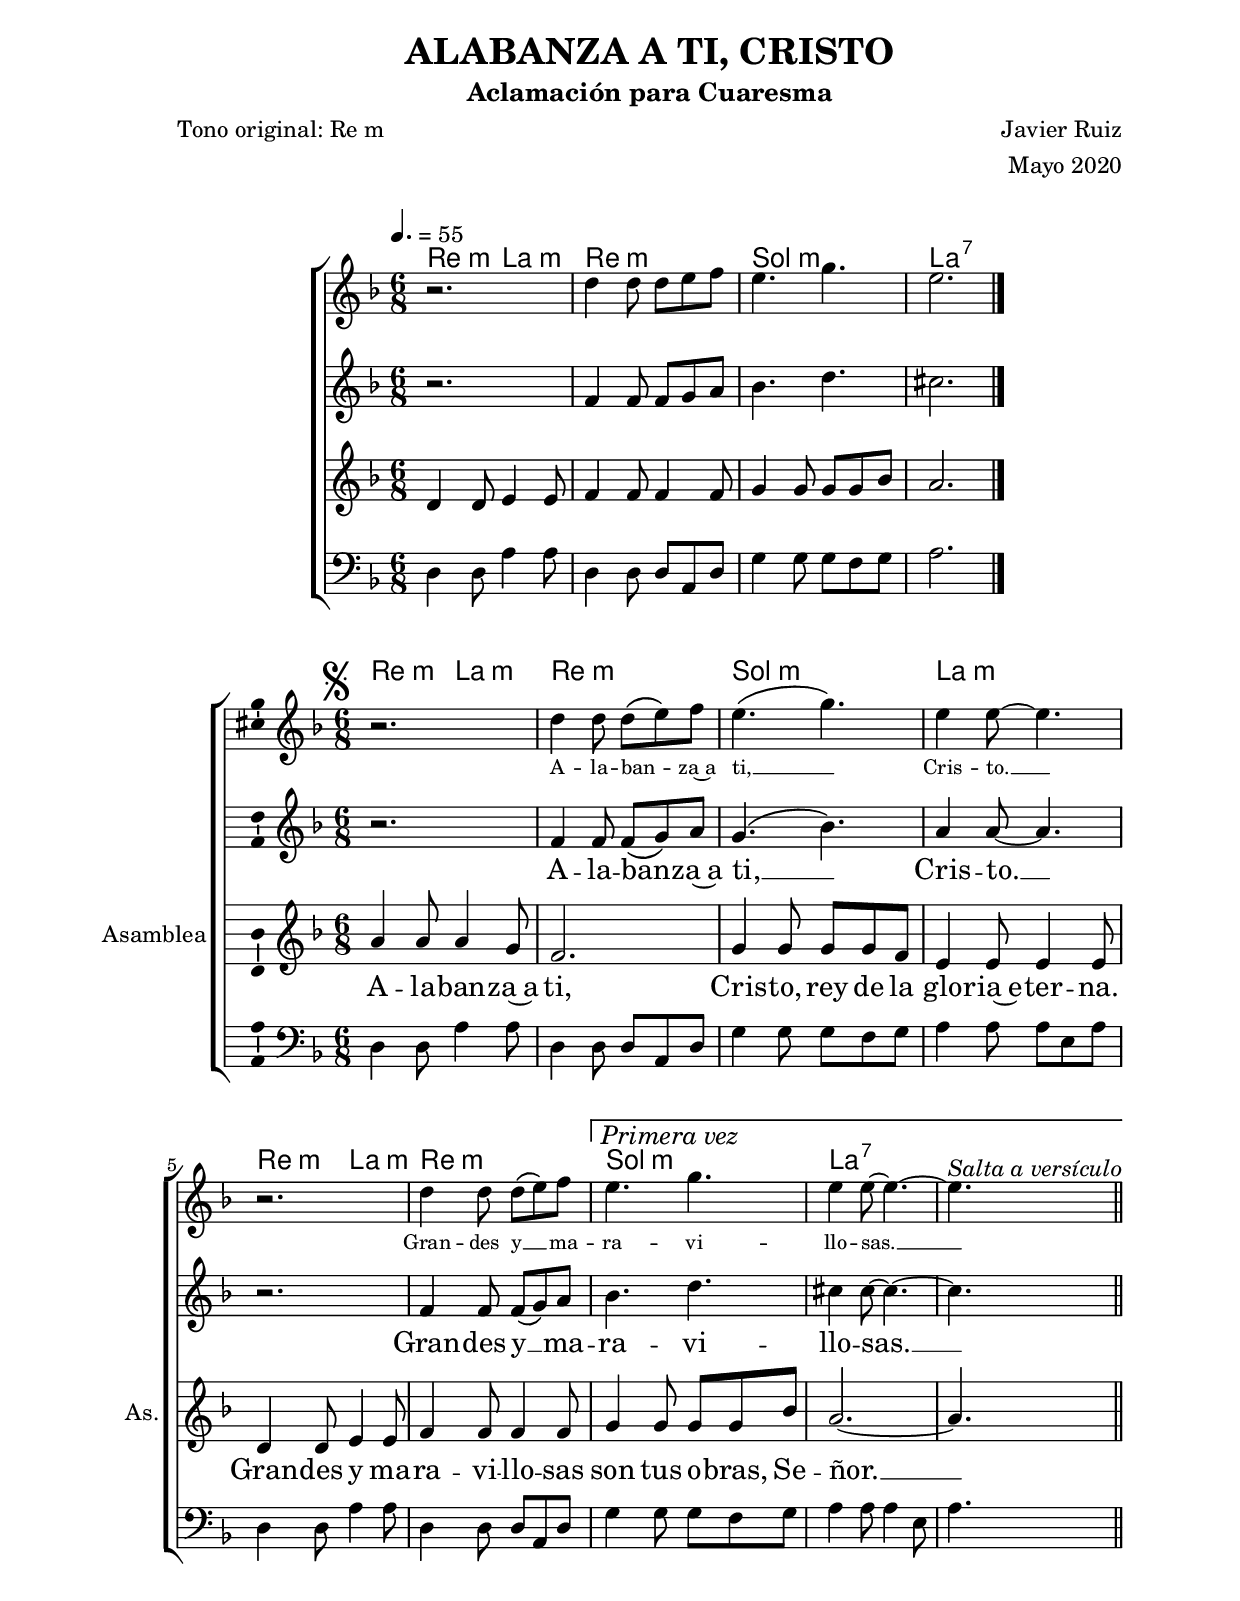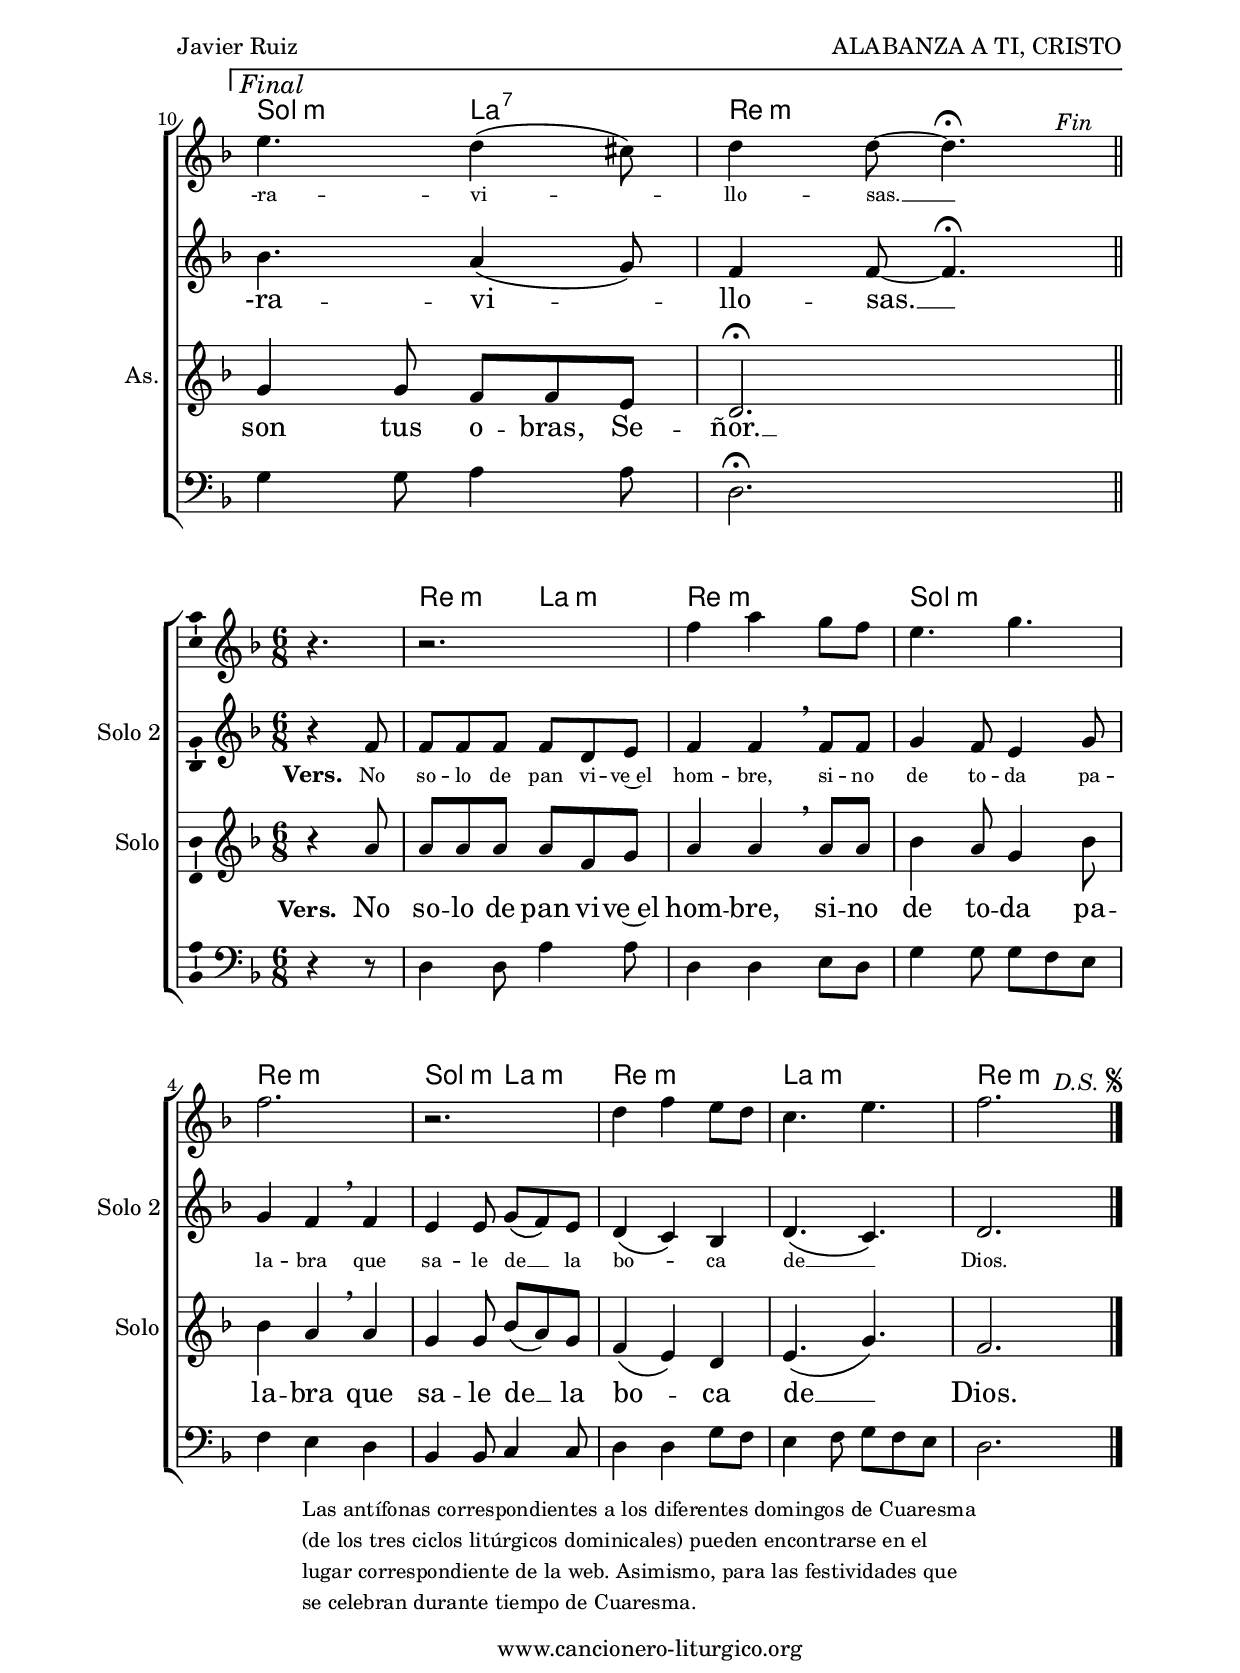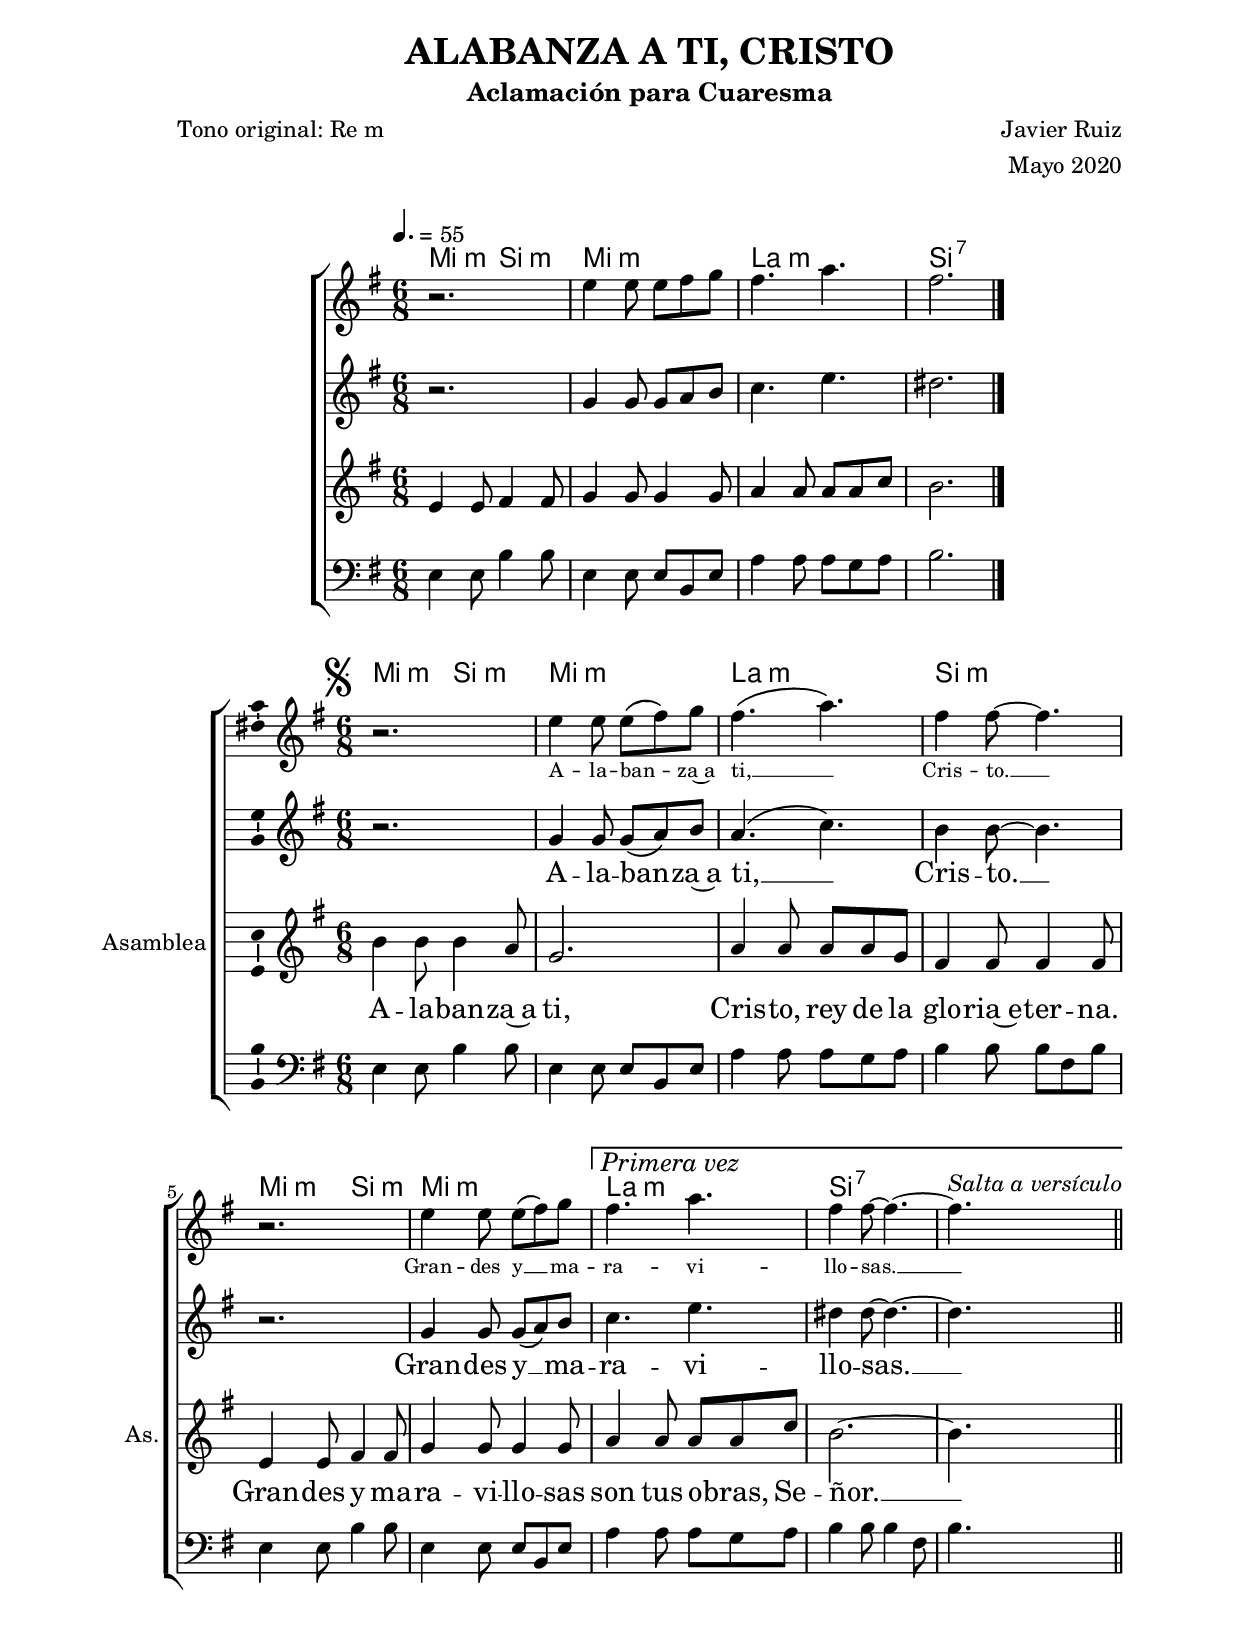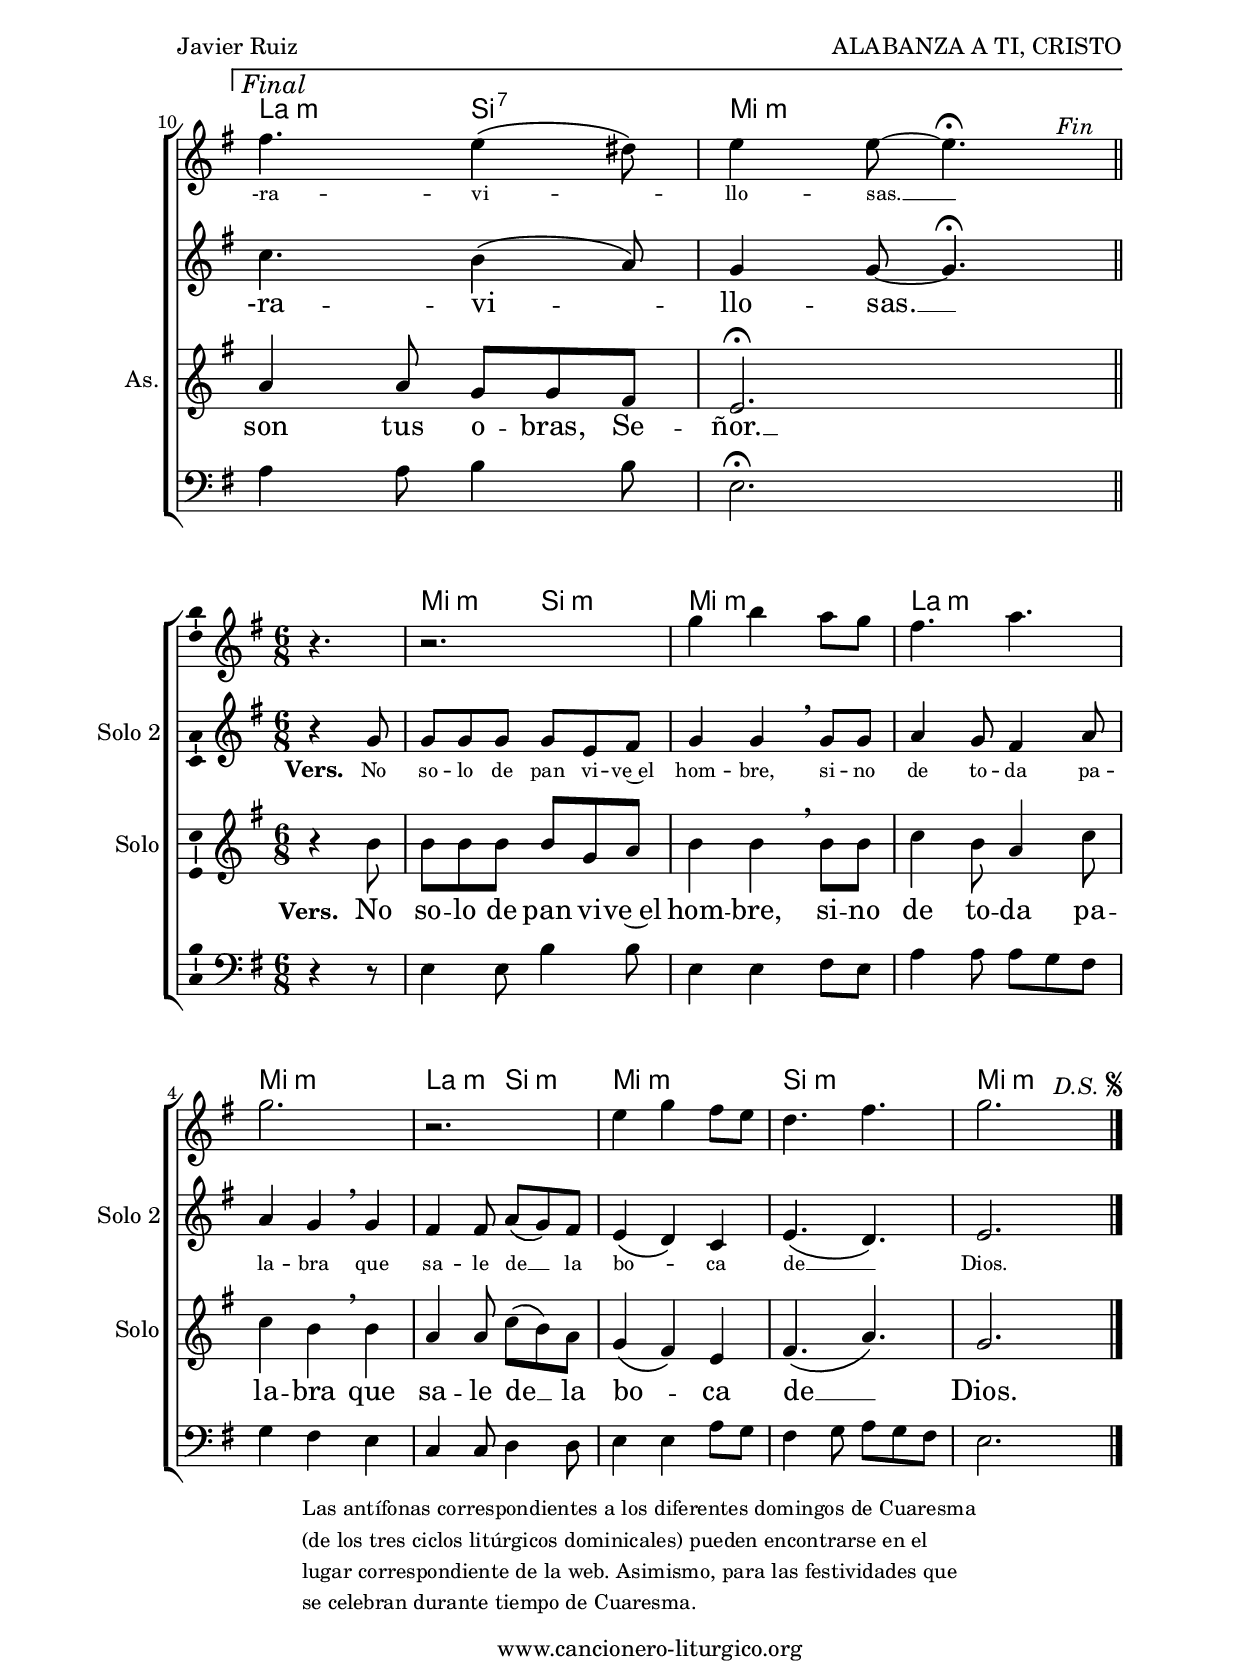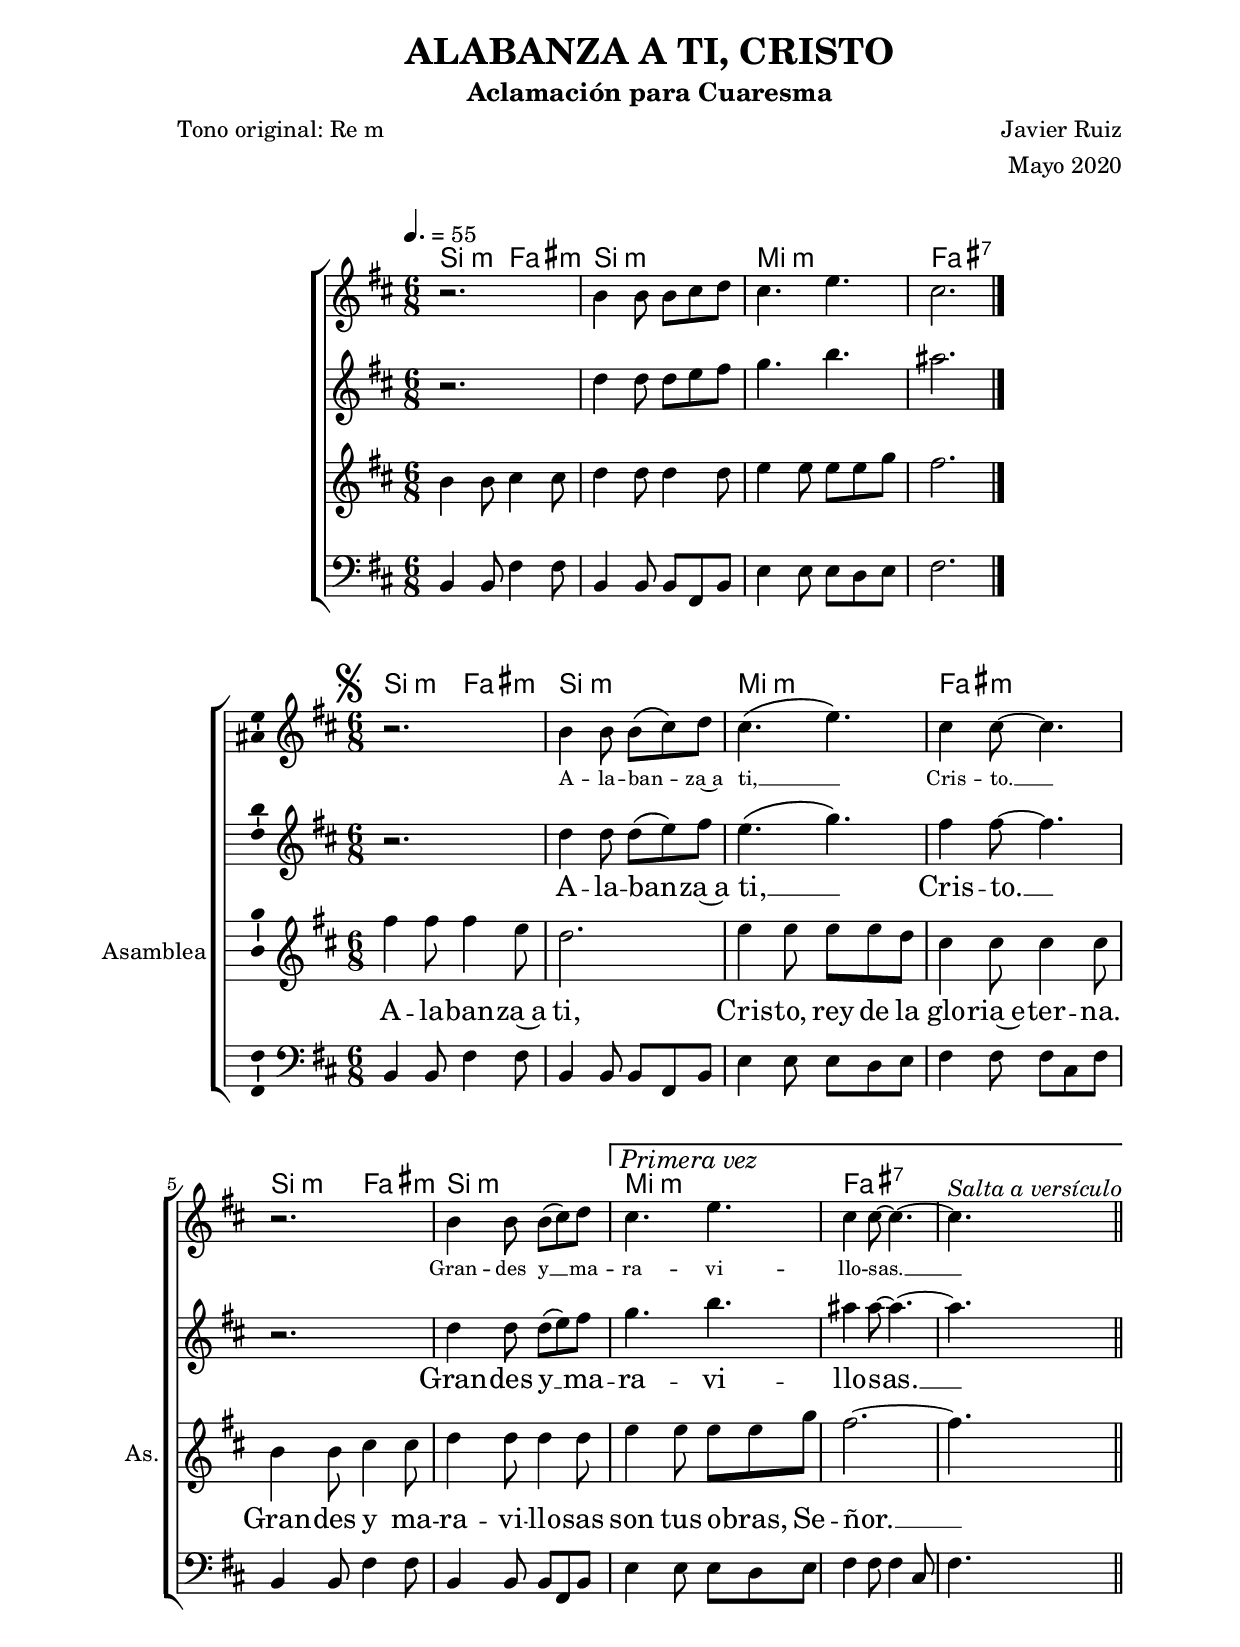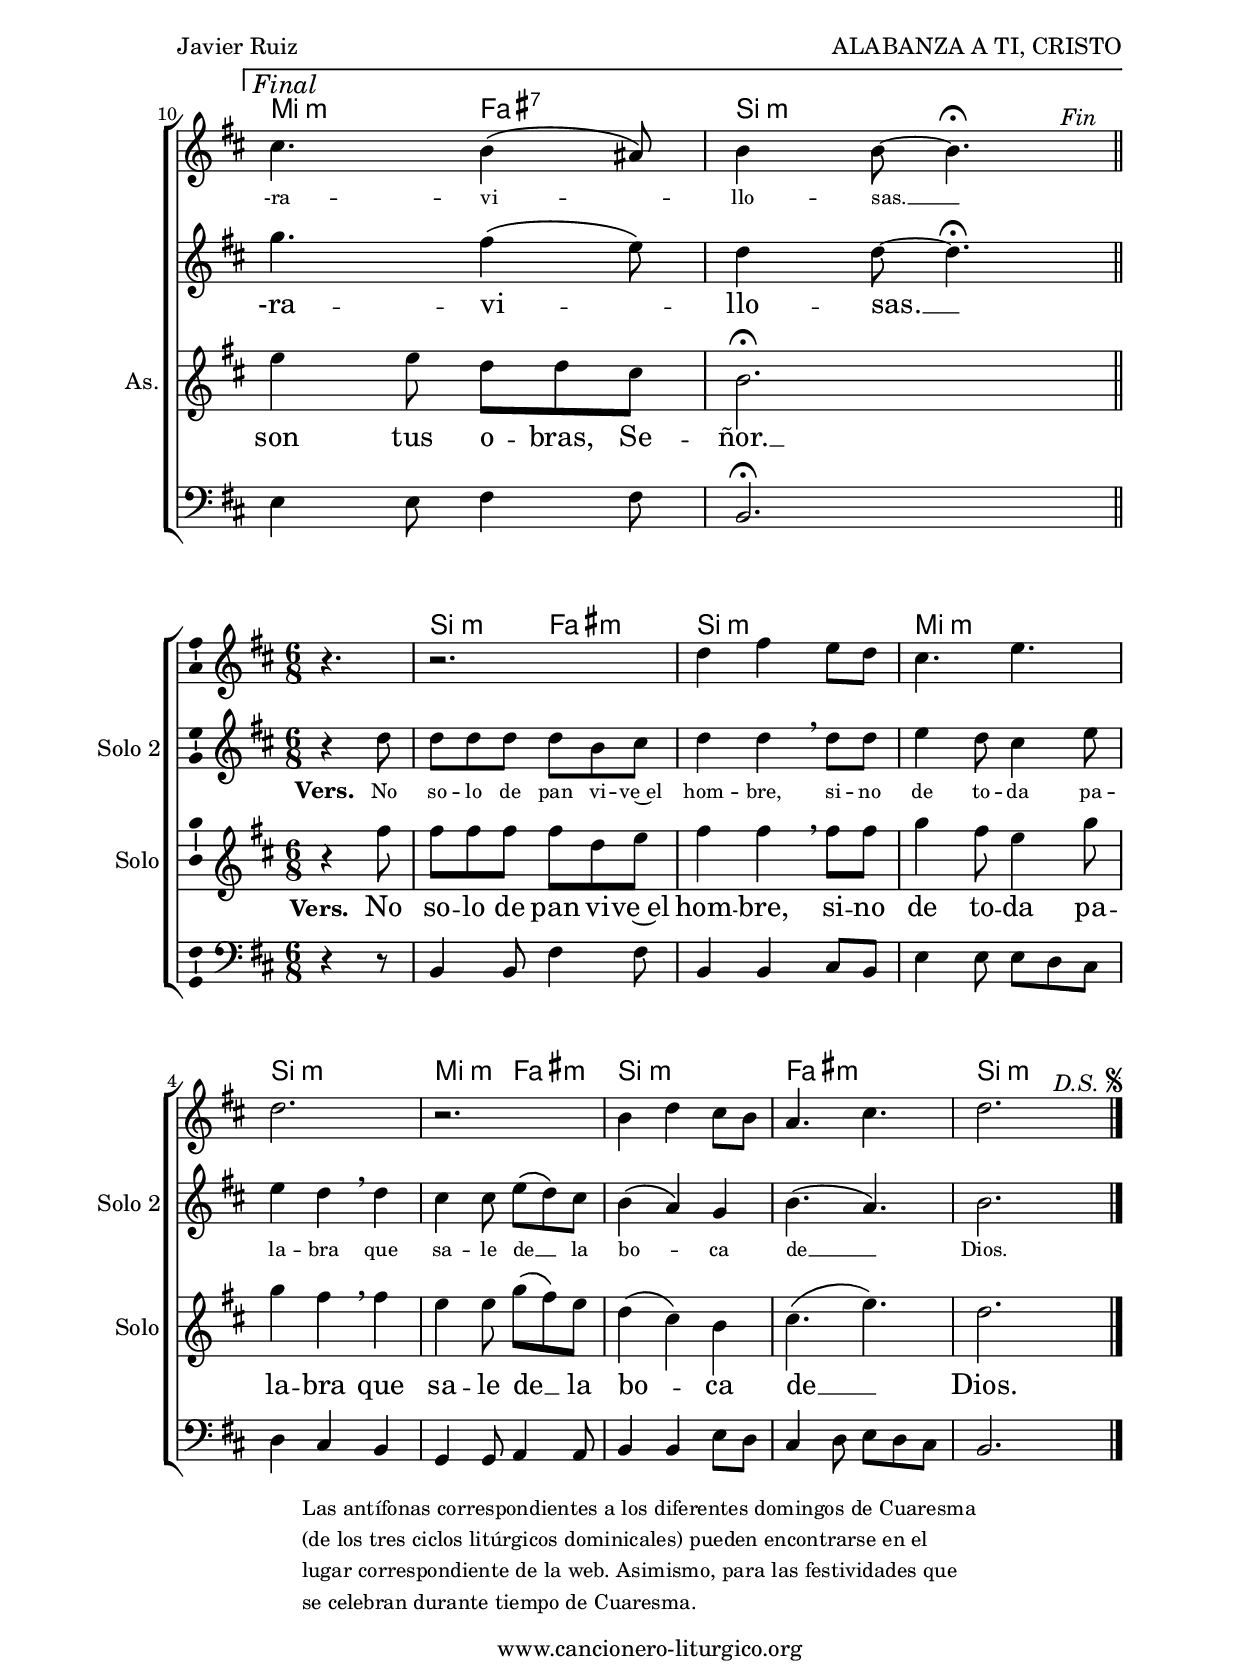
%
%lilypond alabanza-a-ti-cristo-jruiz.ly
%timidity alabanza-a-ti-cristo-jruiz.midi -Ow -o alabanza-a-ti-cristo-jruiz.wav
%timidity alabanza-a-ti-cristo-jruiz.midi -Ow -o - | lame - alabanza-a-ti-cristo-jruiz.mp3
%
%Para convertir de .wav a .mp3:
%lame -h -m j filename.wav
%
%
%para escuchar el midi:
%timidity nombrefichero.midi
%


%versión de lilypond para la que se ha escrito esta partitura:
\version "2.16.0"

	%Tamaño papel
	#(set-default-paper-size "a4")
	%Tamaño partitura
	#(set-global-staff-size 20)
	%No responde al pulsar sobre una nota
	#(ly:set-option 'point-and-click #f)

%parámetros del encabezamiento:
\header {
	title = "ALABANZA A TI, CRISTO"
	subtitle = "Aclamación para Cuaresma"
	composer = "Javier Ruiz"
	poet = "Tono original: Re m"
	meter = ""
	arranger = "Mayo 2020"
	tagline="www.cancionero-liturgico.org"
%	copyright="Editado con LilyPond para Linux"
	}

%parámetros asociados al papel:
\paper  {
	oddHeaderMarkup = \markup {\fill-line { \on-the-fly #not-first-page \fromproperty #'header:title \on-the-fly #not-first-page \fromproperty #'header:composer }}
	evenHeaderMarkup = \markup {\fill-line { \fromproperty #'header:composer \fromproperty #'header:title }}
	#(set-paper-size "a4")
	print-page-number = ##f
	first-page-number = 1
	print-first-page-number = ##f
%	head-separation = 3.0 \cm
	top-margin = 2.0 \cm
%%%	bottom-margin = 0.5\cm
	bottom-margin = 0.2\cm
	left-margin = 3.0 \cm
	line-width = 16.0 \cm 
	indent = 8\mm
	interscoreline = 2.\mm
	between-system-space = 15\mm
%	para que las partituras no llenen la hoja:
	ragged-bottom = ##t
%	idem para la última hoja:
	ragged-last-bottom = ##f
%	para que las partituras llenen el ancho del papel:
	ragged-last = ##f
	after-title-space = 2.5 \cm
page-count=2
%system-count=8

	%Flexible Vertical Spacing
%	markup-markup-spacing =
%	#'((basic-distance . 15) (minimum-distance . 15) (padding . 3))
	markup-system-spacing =
	#'((basic-distance . 15) (minimum-distance . 15) (padding . 3))
	system-system-spacing =
	#'((basic-distance . 15) (minimum-distance . 15) (padding . 3))
	score-system-spacing =
	#'((basic-distance . 15) (minimum-distance . 15) (padding . 5))
%	top-system-spacing = % header
%	#'((basic-distance . 8) (minimum-distance . 0) (padding . 0))
%	top-markup-spacing =
%	#'((basic-distance . 20) (minimum-distance . 20) (padding . 0))
	last-bottom-spacing = % footer
	#'((basic-distance . 5) (minimum-distance . 5) (padding . 0))
%	score-markup-spacing =
%	#'((basic-distance . 16) (minimum-distance . 13) (padding . 0))

	}


%parámetros que afectan a toda la partitura:
globalintro =  {
	%clave de sol (G):
	\clef G
	%armadura:
%	\transpose ees f
	\key d \minor
	\tempo 4.=55
	\set Score.tempoHideNote = ##f
	}

global =  {
	%clave de sol (G):
	\clef G
	%armadura:
%	\transpose ees f
	\key d \minor
	\tempo 4.=55
	\set Score.tempoHideNote = ##t
	}


acordesintro = {
	\italianChords
	\chordmode {
%	\transpose ees f
{

d4.:m a:m d2.:m g2.:m a2.:7

	}
	}
}

melodiaintro = 
%	\transpose ees f
{

	\relative c''{
	\time 6/8

r2.
d4 d8 d e f
e4. g
e2.

}
	\bar "|."
	}

melodiaintrodos = 
%	\transpose ees f
{

	\relative c'{
	\time 6/8

r2.
f4 f8 f g a
bes4. d
cis2.

}
	\bar "|."
	}

melodiaintrotres = 
%	\transpose ees f
{

	\relative c'{
	\time 6/8

d4 d8 e4 e8
f4 f8 f4 f8
g4 g8 g g bes
a2.

}
	\bar "|."
	}

melodiaintrobajo = 
%	\transpose ees f
{

	%clave de fa (F):
	\clef F

	\relative c{
	\time 6/8

d4 d8 a'4 a8
d,4 d8 d a d
g4 g8 g f g
a2.

}
	\bar "|."
	}


acordes = {
	\italianChords
	\chordmode {
%	\transpose ees f
{

d4.:m a:m d2.:m g:m a:m d4.:m a:m d2.:m
g2.:m a2.:7 a4.:7 s4.
g4.:m a4.:7 d2.:m


	}
	}
}


melodiatrompeta = 
%	\transpose ees f
{

	\relative c''{
	\time 6/8

\mark \markup {
   \musicglyph #"scripts.segno"
   }
r2.
d4 d8 d \(e\) f
e4. \(g\)
e4 e8~e4.
r2.
d4 d8 d \(e\) f

e4. g
e4 e8~e4.~e4.^\markup {
   \italic "Salta a versículo"
}
s4.

e4. d4 \(cis8\)
d4 d8~d4.\fermata^\markup {
   \italic "                  Fin"
}

}

%	\bar "|."
	}


melodiatres = 
%	\transpose ees f
{

	\relative c'{
	\time 6/8

r2.
f4 f8 f \(g\) a
g4. \(bes\)
a4 a8~a4.
r2.
f4 f8 f \(g\) a

bes4. d
cis4 cis8~cis4.~cis4. s4.

bes4. a4 \(g8\)
f4 f8~f4.\fermata

}

%	\bar "|."
	}

primera = \markup { \text \italic \large { Primera vez } }
final = \markup { \text \italic \large { Final } }
melodia = 
%	\transpose ees f
{

	\relative c''{
	\time 6/8

a4 a8 a4 g8
f2.
g4 g8 g g f
e4 e8 e4 e8
d4 d8 e4 e8
f4 f8 f4 f8
%\bar"|"

\set Score.repeatCommands =
    #(list(list 'volta primera))
g4 g8 g g bes
a2.~a4. s4.
\set Score.repeatCommands = #'((volta #f))
\bar"||"
\pageBreak

\set Score.repeatCommands =
    #(list(list 'volta final))
g4 g8 f f e
d2.\fermata
\set Score.repeatCommands = #'((volta #f))

}

	\bar "||"
	}


melodiabajo = 
%	\transpose ees f
{

	%clave de fa (F):
	\clef F

	\relative c{
	\time 6/8

d4 d8 a'4 a8
d,4 d8 d a d
g4 g8 g f g
a4 a8 a e a
d,4 d8 a'4 a8
d,4 d8 d a d

g4 g8 g f g
a4 a8 a4 e8
a4. s4.

g4 g8 a4 a8
d,2.\fermata

}

%	\bar "|."
	}

acordesestro = {
	\italianChords
	\chordmode {
%	\transpose ees f
{
s4.
d4.:m a:m d2.:m g:m d:m g4.:m a:m d2.:m a2.:m d2.:m

	}
	}
}


melodiatrompetaestro = 
%	\transpose ees f
{

	\relative c''{
	\time 6/8

\partial4.
r4.
r2.
f4 a g8 f
%f4 f8 a g f
e4. g
f2.
r2.
d4 f e8 d
%d4 d8 f e d
c4. e
f2.^\markup {
   \italic "            D.S."
   \tiny \raise #1
   \musicglyph #"scripts.segno"
}

}
	\bar "|."
	}


melodiatresestro = 
%	\transpose ees f
{

	\relative c''{
	\time 6/8

\partial4.
r4 f,8
f8 f f f d e
f4 f \breathe f8 f
g4 f8 e4 g8
g4 f \breathe f
e4 e8 g \(f\) e
d4 \(c\) bes
d4. \(c\)
d2.

}

	\bar "|."
	}


melodiaestro = 
%	\transpose ees f
{

	\relative c'{
	\time 6/8

\partial4.
r4 a'8
a8 a a a f g
a4 a \breathe a8 a
bes4 a8 g4 bes8
bes4 a \breathe a4
g4 g8 bes \(a\) g
f4 \(e\) d
e4. \(g\)
f2.

}

	\bar "|."
	}


melodiabajoestro = 
%	\transpose ees f
{

	%clave de fa (F):
	\clef F

	\relative c{
	\time 6/8

\partial4.
r4 r8
d4 d8 a'4 a8
d,4 d e8 d
%d,4 d8 d e f
g4 g8 g f e
f4 e d
%f4 e8 d4 d8
bes4 bes8 c4 c8
d4 d g8 f
%d4 d8 f g f
e4 f8 g f e
d2.

}
	\bar "|."
	}


textotrompeta = \lyricmode {
\override LyricText #'font-size = #-1
A -- la -- ban -- _ za~a ti, __ _ Cris -- to. __
Gran -- des y __ _ ma -- ra -- vi -- llo -- sas. __
-ra -- vi -- _ llo -- sas. __

	}

textotres = \lyricmode {
A -- la -- ban -- _ za~a ti, __ _ Cris -- to. __
Gran -- des y __ _ ma -- ra -- vi -- llo -- sas. __
-ra -- vi -- _ llo -- sas. __

	}

texto = \lyricmode {
A -- la -- ban -- za~a ti, Cris -- to, rey de la glo -- ria~e -- ter -- na.
Gran -- des y ma -- ra -- vi -- llo -- sas son tus o -- bras, Se -- ñor. __
son tus o -- bras, Se -- ñor. __

	}

textotresestro = \lyricmode {
\override LyricText #'font-size = #-1
\set stanza =#"Vers. " No so -- lo de pan vi -- ve~el hom -- bre,
si -- no de to -- da pa -- la -- bra
que sa -- le de __ _ la bo -- _ ca de __ _ Dios.

	}

textoestro = \lyricmode {
\set stanza =#"Vers. " No so -- lo de pan vi -- ve~el hom -- bre,
si -- no de to -- da pa -- la -- bra
que sa -- le de __ _ la bo -- _ ca de __ _ Dios.

	}

acordesintroStaff = \context ChordNames = acordesintroStaff <<
	\set Staff.midiInstrument = #"choir aahs"
	\set Staff.midiMinimumVolume = #0.3
	\set Staff.midiMaximumVolume = #0.5
	\set chordChanges = ##t
	\acordesintro
	>>

acordesStaff = \context ChordNames = acordesStaff <<
	\set Staff.midiInstrument = #"choir aahs"
	\set Staff.midiMinimumVolume = #0.3
	\set Staff.midiMaximumVolume = #0.5
	\set chordChanges = ##t
	\acordes
	>>

acordesestroStaff = \context ChordNames = acordesestroStaff <<
	\set Staff.midiInstrument = #"choir aahs"
	\set Staff.midiMinimumVolume = #0.3
	\set Staff.midiMaximumVolume = #0.5
	\set chordChanges = ##t
	\acordesestro
	>>


vozintroStaff = \context Voice = vozintroStaff
<<
	\override Staff.StaffSymbol #'staff-space = #(magstep -0.35)
	\set Staff.midiInstrument = #"trumpet"
	\set Staff.midiMinimumVolume = #0.4
	\set Staff.midiMaximumVolume = #0.6
	\globalintro
	\melodiaintro
	>>

vozintrodosStaff = \context Voice = vozintrodosStaff
<<
	\override Staff.StaffSymbol #'staff-space = #(magstep -0.35)
	\set Staff.midiInstrument = #"trumpet"
	\set Staff.midiMinimumVolume = #0.4
	\set Staff.midiMaximumVolume = #0.6
	\globalintro
	\melodiaintrodos
	>>

vozintrotresStaff = \context Voice = vozintrotresStaff
<<
	\override Staff.StaffSymbol #'staff-space = #(magstep -0.35)
	\set Staff.midiInstrument = #"violin"
	\set Staff.midiMinimumVolume = #0.6
	\set Staff.midiMaximumVolume = #0.8
	\globalintro
	\melodiaintrotres
	>>

vozintrobajoStaff = \context Voice = vozintrobajoStaff
<<
	\override Staff.StaffSymbol #'staff-space = #(magstep -0.35)
	\set Staff.midiInstrument = #"english horn"
	\set Staff.midiMinimumVolume = #0.6
	\set Staff.midiMaximumVolume = #0.8
	\globalintro
	\melodiaintrobajo
	>>

voztrompetaStaff = \context Voice = voztrompetaStaff
\with {\consists "Ambitus_engraver"}
<<
	\override Staff.StaffSymbol #'staff-space = #(magstep -0.35)
	\set Staff.midiInstrument = #"trumpet"
	\set Staff.midiMinimumVolume = #0.4
	\set Staff.midiMaximumVolume = #0.6
	\global
	\melodiatrompeta
	>>

voztresStaff = \context Voice = voztresStaff
\with {\consists "Ambitus_engraver"}
<<
	\override Staff.StaffSymbol #'staff-space = #(magstep -0.35)
	\set Staff.midiInstrument = #"violin"
	\set Staff.midiMinimumVolume = #0.6
	\set Staff.midiMaximumVolume = #0.8
	\global
	\relative c' \melodiatres
	>>

vozStaff = \context Voice = vozStaff
\with {\consists "Ambitus_engraver"}
<<
	\set Staff.instrumentName = "Asamblea"
	\set Staff.shortInstrumentName = "As."
%	\set Staff.midiInstrument = #"clarinet"
%	\set Staff.midiInstrument = #"cello"
	\set Staff.midiInstrument = #"flute"
%	\set Staff.midiInstrument = #"electric guitar (jazz)"
%	\set Staff.midiInstrument = #"english horn"
%	\set Staff.midiInstrument = #"violin"
%	\set Staff.midiInstrument = #"glockenspiel"
	\set Staff.midiMinimumVolume = #0.8
	\set Staff.midiMaximumVolume = #1.0
	\global
	\melodia
	>>

vozbajoStaff = \context Voice = vozbajoStaff
\with {\consists "Ambitus_engraver"}
<<
	\override Staff.StaffSymbol #'staff-space = #(magstep -0.35)
	\set Staff.midiInstrument = #"english horn"
	\set Staff.midiMinimumVolume = #0.6
	\set Staff.midiMaximumVolume = #0.8
	\global
	\melodiabajo
	>>

voztrompetaestroStaff = \context Voice = voztrompetaestroStaff
\with {\consists "Ambitus_engraver"}
<<
	\override Staff.StaffSymbol #'staff-space = #(magstep -0.35)
	\set Staff.midiInstrument = #"trumpet"
	\set Staff.midiMinimumVolume = #0.4
	\set Staff.midiMaximumVolume = #0.6
	\global
	\melodiatrompetaestro
	>>

voztresestroStaff = \context Voice = voztresestroStaff
\with {\consists "Ambitus_engraver"}
<<
	\override Staff.StaffSymbol #'staff-space = #(magstep -0.35)
	\set Staff.instrumentName = "Solo 2"
	\set Staff.shortInstrumentName = "Solo 2"
	\set Staff.midiInstrument = #"violin"
	\set Staff.midiMinimumVolume = #0.6
	\set Staff.midiMaximumVolume = #0.8
	\global
	\relative c' \melodiatresestro
	>>

vozestroStaff = \context Voice = vozestroStaff
\with {\consists "Ambitus_engraver"}
<<
	\set Staff.instrumentName = "Solo"
	\set Staff.shortInstrumentName = "Solo"
%	\set Staff.midiInstrument = #"clarinet"
%	\set Staff.midiInstrument = #"cello"
	\set Staff.midiInstrument = #"flute"
%	\set Staff.midiInstrument = #"electric guitar (jazz)"
%	\set Staff.midiInstrument = #"english horn"
%	\set Staff.midiInstrument = #"violin"
%	\set Staff.midiInstrument = #"glockenspiel"
	\set Staff.midiMinimumVolume = #0.8
	\set Staff.midiMaximumVolume = #1.0
	\global
	\melodiaestro
	>>

vozbajoestroStaff = \context Voice = vozbajoestroStaff
\with {\consists "Ambitus_engraver"}
<<
	\override Staff.StaffSymbol #'staff-space = #(magstep -0.35)
	\set Staff.midiInstrument = #"english horn"
	\set Staff.midiMinimumVolume = #0.6
	\set Staff.midiMaximumVolume = #0.8
	\global
	\melodiabajoestro
	>>

textoStaff = \context Lyrics = textoStaff <<
	\lyricsto vozStaff \texto
	>>

textotresStaff = \context Lyrics = textotresStaff <<
	\lyricsto voztresStaff \textotres
	>>

textotrompetaStaff = \context Lyrics = textotrompetaStaff <<
	\lyricsto voztrompetaStaff \textotrompeta
	>>

textoestroStaff = \context Lyrics = textoestroStaff <<
	\lyricsto vozestroStaff \textoestro
	>>

textotresestroStaff = \context Lyrics = textotresestroStaff <<
	\lyricsto voztresestroStaff \textotresestro
	>>


\book {
	\score {
		\context ChoirStaff {
%			\override StaffGroup.SystemStartBracket #'collapse-height = #1
%			\override Score.SystemStartBar #'collapse-height = #1
			<<
			\acordesintroStaff
			\vozintroStaff
			\vozintrodosStaff
			\vozintrotresStaff
			\vozintrobajoStaff
			>>
			}
		\layout {
	    		\context {
				\Lyrics
				\override LyricText #'font-size = #2
				}
	   		 \context {
				\Score
				\override StaffSymbol #'staff-space = #(magstep +3)
				}
			indent = 2.5 \cm
			line-width= 14.0 \cm
			}
		}
	\score {
		<<
		\context ChoirStaff {
%			\override StaffGroup.SystemStartBracket #'collapse-height = #1
%			\override Score.SystemStartBar #'collapse-height = #1
			<<
			\acordesStaff
			\voztrompetaStaff
			\textotrompetaStaff
			\voztresStaff
			\textotresStaff
			\vozStaff
			\textoStaff
			\vozbajoStaff
			>>
			}
		>>
		\layout {
	    		\context {
				\Lyrics
				\override LyricText #'font-size = #2
				}
	   		 \context {
				\Score
				\override StaffSymbol #'staff-space = #(magstep +3)
				}
			}
		}
\pageBreak
	\score {
		<<
		\context ChoirStaff {
%			\override StaffGroup.SystemStartBracket #'collapse-height = #1
%			\override Score.SystemStartBar #'collapse-height = #1
			<<
			\acordesestroStaff
			\voztrompetaestroStaff
			\voztresestroStaff
			\textotresestroStaff
			\vozestroStaff
			\textoestroStaff
			\vozbajoestroStaff
			>>
			}
		>>
		\layout {
	    		\context {
				\Lyrics
				\override LyricText #'font-size = #2
				}
	   		 \context {
				\Score
				\override StaffSymbol #'staff-space = #(magstep +3)
				}
			indent = 0 \cm
			}
		}
	\markup {
		\magnify #0.9
		\column {
			\line{\hspace #12.0 }
			\line{\hspace #12.0 Las antífonas correspondientes a los diferentes domingos de Cuaresma}
			\line{\hspace #12.0 (de los tres ciclos litúrgicos dominicales) pueden encontrarse en el}
			\line{\hspace #12.0 lugar correspondiente de la web. Asimismo, para las festividades que}
			\line{\hspace #12.0 se celebran durante tiempo de Cuaresma.}
			\line{\hspace #12.0 }
			}
		}
	\score {
		\unfoldRepeats
		<<
		\context ChoirStaff {
			<<
			\acordesintroStaff
			\vozintroStaff
			\vozintrodosStaff
			\vozintrotresStaff
			\vozintrobajoStaff
			>>
			<<
			\acordesStaff
			\voztrompetaStaff
			\voztresStaff
			\vozStaff
			\vozbajoStaff
			>>
			<<
			\acordesestroStaff
			\voztrompetaestroStaff
			\voztresestroStaff
			\vozestroStaff
			\vozbajoestroStaff
			>>
			}
		>>
		\midi {
	  		\context {
	  			\Score
				tempoWholesPerMinute = #(ly:make-moment 70 4)
				}
			}
		}
	}



#(define output-suffix "C")
\book {
	\score {
		\context ChoirStaff {
%			\override StaffGroup.SystemStartBracket #'collapse-height = #1
%			\override Score.SystemStartBar #'collapse-height = #1
\transpose c d
			<<
			\acordesintroStaff
			\vozintroStaff
			\vozintrodosStaff
			\vozintrotresStaff
			\vozintrobajoStaff
			>>
			}
		\layout {
	    		\context {
				\Lyrics
				\override LyricText #'font-size = #2
				}
	   		 \context {
				\Score
				\override StaffSymbol #'staff-space = #(magstep +3)
				}
			indent = 2.5 \cm
			line-width= 14.0 \cm
			}
		}
	\score {
		<<
		\context ChoirStaff {
%			\override StaffGroup.SystemStartBracket #'collapse-height = #1
%			\override Score.SystemStartBar #'collapse-height = #1
\transpose c d
			<<
			\acordesStaff
			\voztrompetaStaff
			\textotrompetaStaff
			\voztresStaff
			\textotresStaff
			\vozStaff
			\textoStaff
			\vozbajoStaff
			>>
			}
		>>
		\layout {
	    		\context {
				\Lyrics
				\override LyricText #'font-size = #2
				}
	   		 \context {
				\Score
				\override StaffSymbol #'staff-space = #(magstep +3)
				}
			}
		}
\pageBreak
	\score {
		<<
		\context ChoirStaff {
%			\override StaffGroup.SystemStartBracket #'collapse-height = #1
%			\override Score.SystemStartBar #'collapse-height = #1
\transpose c d
			<<
			\acordesestroStaff
			\voztrompetaestroStaff
			\voztresestroStaff
			\textotresestroStaff
			\vozestroStaff
			\textoestroStaff
			\vozbajoestroStaff
			>>
			}
		>>
		\layout {
	    		\context {
				\Lyrics
				\override LyricText #'font-size = #2
				}
	   		 \context {
				\Score
				\override StaffSymbol #'staff-space = #(magstep +3)
				}
			indent = 0 \cm
			}
		}
	\markup {
		\magnify #0.9
		\column {
			\line{\hspace #12.0 }
			\line{\hspace #12.0 Las antífonas correspondientes a los diferentes domingos de Cuaresma}
			\line{\hspace #12.0 (de los tres ciclos litúrgicos dominicales) pueden encontrarse en el}
			\line{\hspace #12.0 lugar correspondiente de la web. Asimismo, para las festividades que}
			\line{\hspace #12.0 se celebran durante tiempo de Cuaresma.}
			\line{\hspace #12.0 }
			}
		}
	}

#(define output-suffix "S")
\book {
	\score {
		\context ChoirStaff {
%			\override StaffGroup.SystemStartBracket #'collapse-height = #1
%			\override Score.SystemStartBar #'collapse-height = #1
\transpose c a
			<<
			\acordesintroStaff
\transpose a a,
			\vozintroStaff
			\vozintrodosStaff
			\vozintrotresStaff
\transpose a a,
			\vozintrobajoStaff
			>>
			}
		\layout {
	    		\context {
				\Lyrics
				\override LyricText #'font-size = #2
				}
	   		 \context {
				\Score
				\override StaffSymbol #'staff-space = #(magstep +3)
				}
			indent = 2.5 \cm
			line-width= 14.0 \cm
			}
		}
	\score {
		<<
		\context ChoirStaff {
%			\override StaffGroup.SystemStartBracket #'collapse-height = #1
%			\override Score.SystemStartBar #'collapse-height = #1
\transpose c a
			<<
			\acordesStaff
\transpose a a,
			\voztrompetaStaff
			\textotrompetaStaff
			\voztresStaff
			\textotresStaff
			\vozStaff
			\textoStaff
\transpose a a,
			\vozbajoStaff
			>>
			}
		>>
		\layout {
	    		\context {
				\Lyrics
				\override LyricText #'font-size = #2
				}
	   		 \context {
				\Score
				\override StaffSymbol #'staff-space = #(magstep +3)
				}
			}
		}
\pageBreak
	\score {
		<<
		\context ChoirStaff {
%			\override StaffGroup.SystemStartBracket #'collapse-height = #1
%			\override Score.SystemStartBar #'collapse-height = #1
\transpose c a
			<<
			\acordesestroStaff
\transpose a a,
			\voztrompetaestroStaff
			\voztresestroStaff
			\textotresestroStaff
			\vozestroStaff
			\textoestroStaff
\transpose a a,
			\vozbajoestroStaff
			>>
			}
		>>
		\layout {
	    		\context {
				\Lyrics
				\override LyricText #'font-size = #2
				}
	   		 \context {
				\Score
				\override StaffSymbol #'staff-space = #(magstep +3)
				}
			indent = 0 \cm
			}
		}
	\markup {
		\magnify #0.9
		\column {
			\line{\hspace #12.0 }
			\line{\hspace #12.0 Las antífonas correspondientes a los diferentes domingos de Cuaresma}
			\line{\hspace #12.0 (de los tres ciclos litúrgicos dominicales) pueden encontrarse en el}
			\line{\hspace #12.0 lugar correspondiente de la web. Asimismo, para las festividades que}
			\line{\hspace #12.0 se celebran durante tiempo de Cuaresma.}
			\line{\hspace #12.0 }
			}
		}
	}


